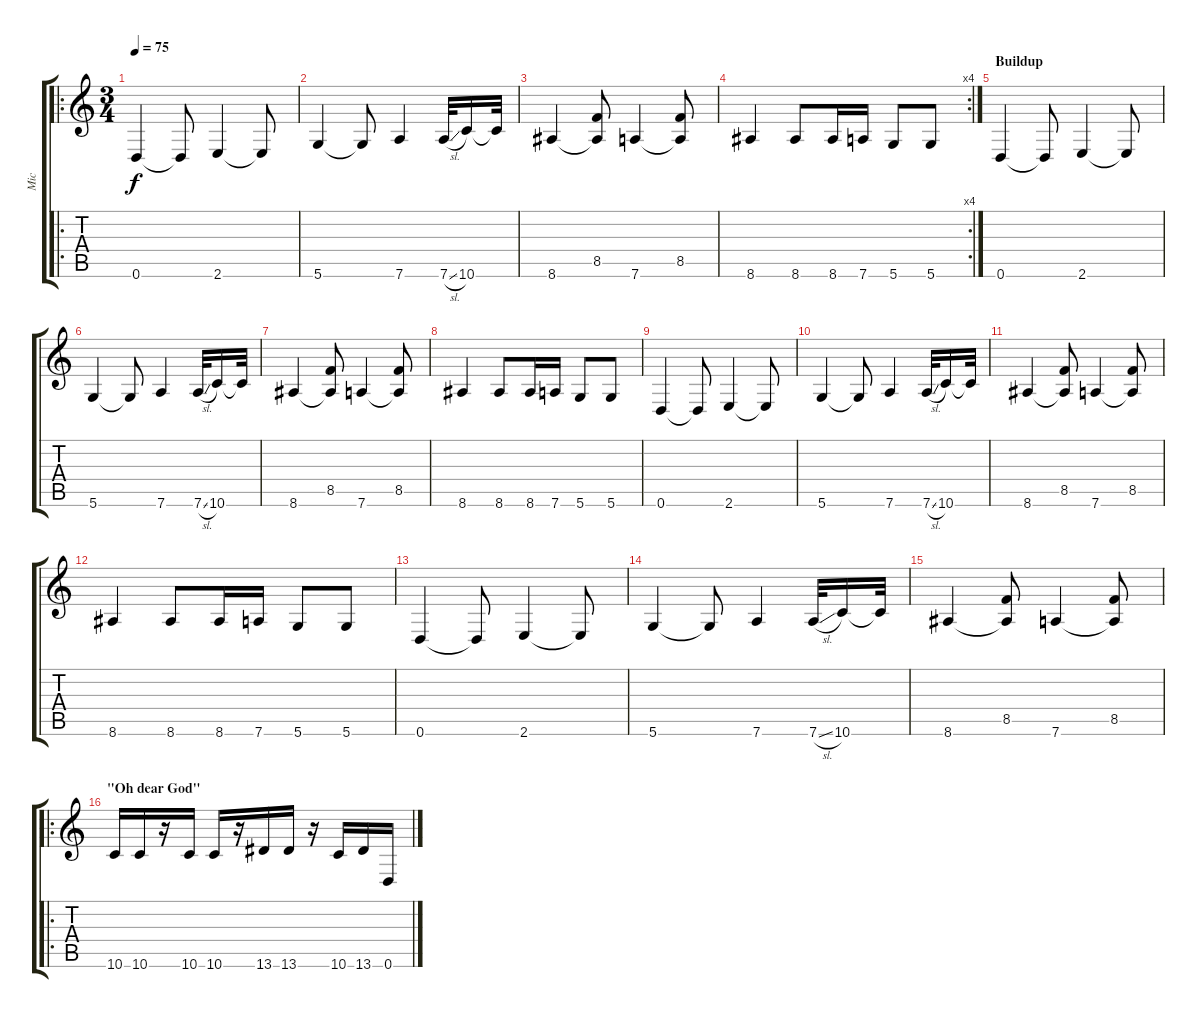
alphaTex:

\track ("Mic" "Mic") {instrument electricbassfinger}
\staff {score tabs}
\tuning (E4 B3 G3 D3 A2 D2) {hide}
\ro
\ts (3 4)
\tempo 75
\clef g2
\ks c
0.6.4{dy f} 0.6{t}.8 2.6.4 2.6{t}.8 |
5.6.4 5.6{t}.8 7.6.4 7.6{sl}.32 10.6.16 10.6{t}.32 |
8.6.4 (8.5 8.6{t}).8 7.6.4 (8.5 7.6{t}).8 |
\rc 4
8.6.4 8.6.8 8.6.16 7.6.16 5.6.8 5.6.8 |
\section ("" "Buildup")
0.6.4 0.6{t}.8 2.6.4 2.6{t}.8 |
5.6.4 5.6{t}.8 7.6.4 7.6{sl}.32 10.6.16 10.6{t}.32 |
8.6.4 (8.5 8.6{t}).8 7.6.4 (8.5 7.6{t}).8 |
8.6.4 8.6.8 8.6.16 7.6.16 5.6.8 5.6.8 |
0.6.4 0.6{t}.8 2.6.4 2.6{t}.8 |
5.6.4 5.6{t}.8 7.6.4 7.6{sl}.32 10.6.16 10.6{t}.32 |
8.6.4 (8.5 8.6{t}).8 7.6.4 (8.5 7.6{t}).8 |
8.6.4 8.6.8 8.6.16 7.6.16 5.6.8 5.6.8 |
0.6.4 0.6{t}.8 2.6.4 2.6{t}.8 |
5.6.4 5.6{t}.8 7.6.4 7.6{sl}.32 10.6.16 10.6{t}.32 |
8.6.4 (8.5 8.6{t}).8 7.6.4 (8.5 7.6{t}).8 |
\ro
\section ("" "\"Oh dear God\"")
10.6.16 10.6.16 r.16 10.6.16 10.6.16 r.16 13.6.16 13.6.16 r.16 10.6.16 13.6.16 0.6.16
